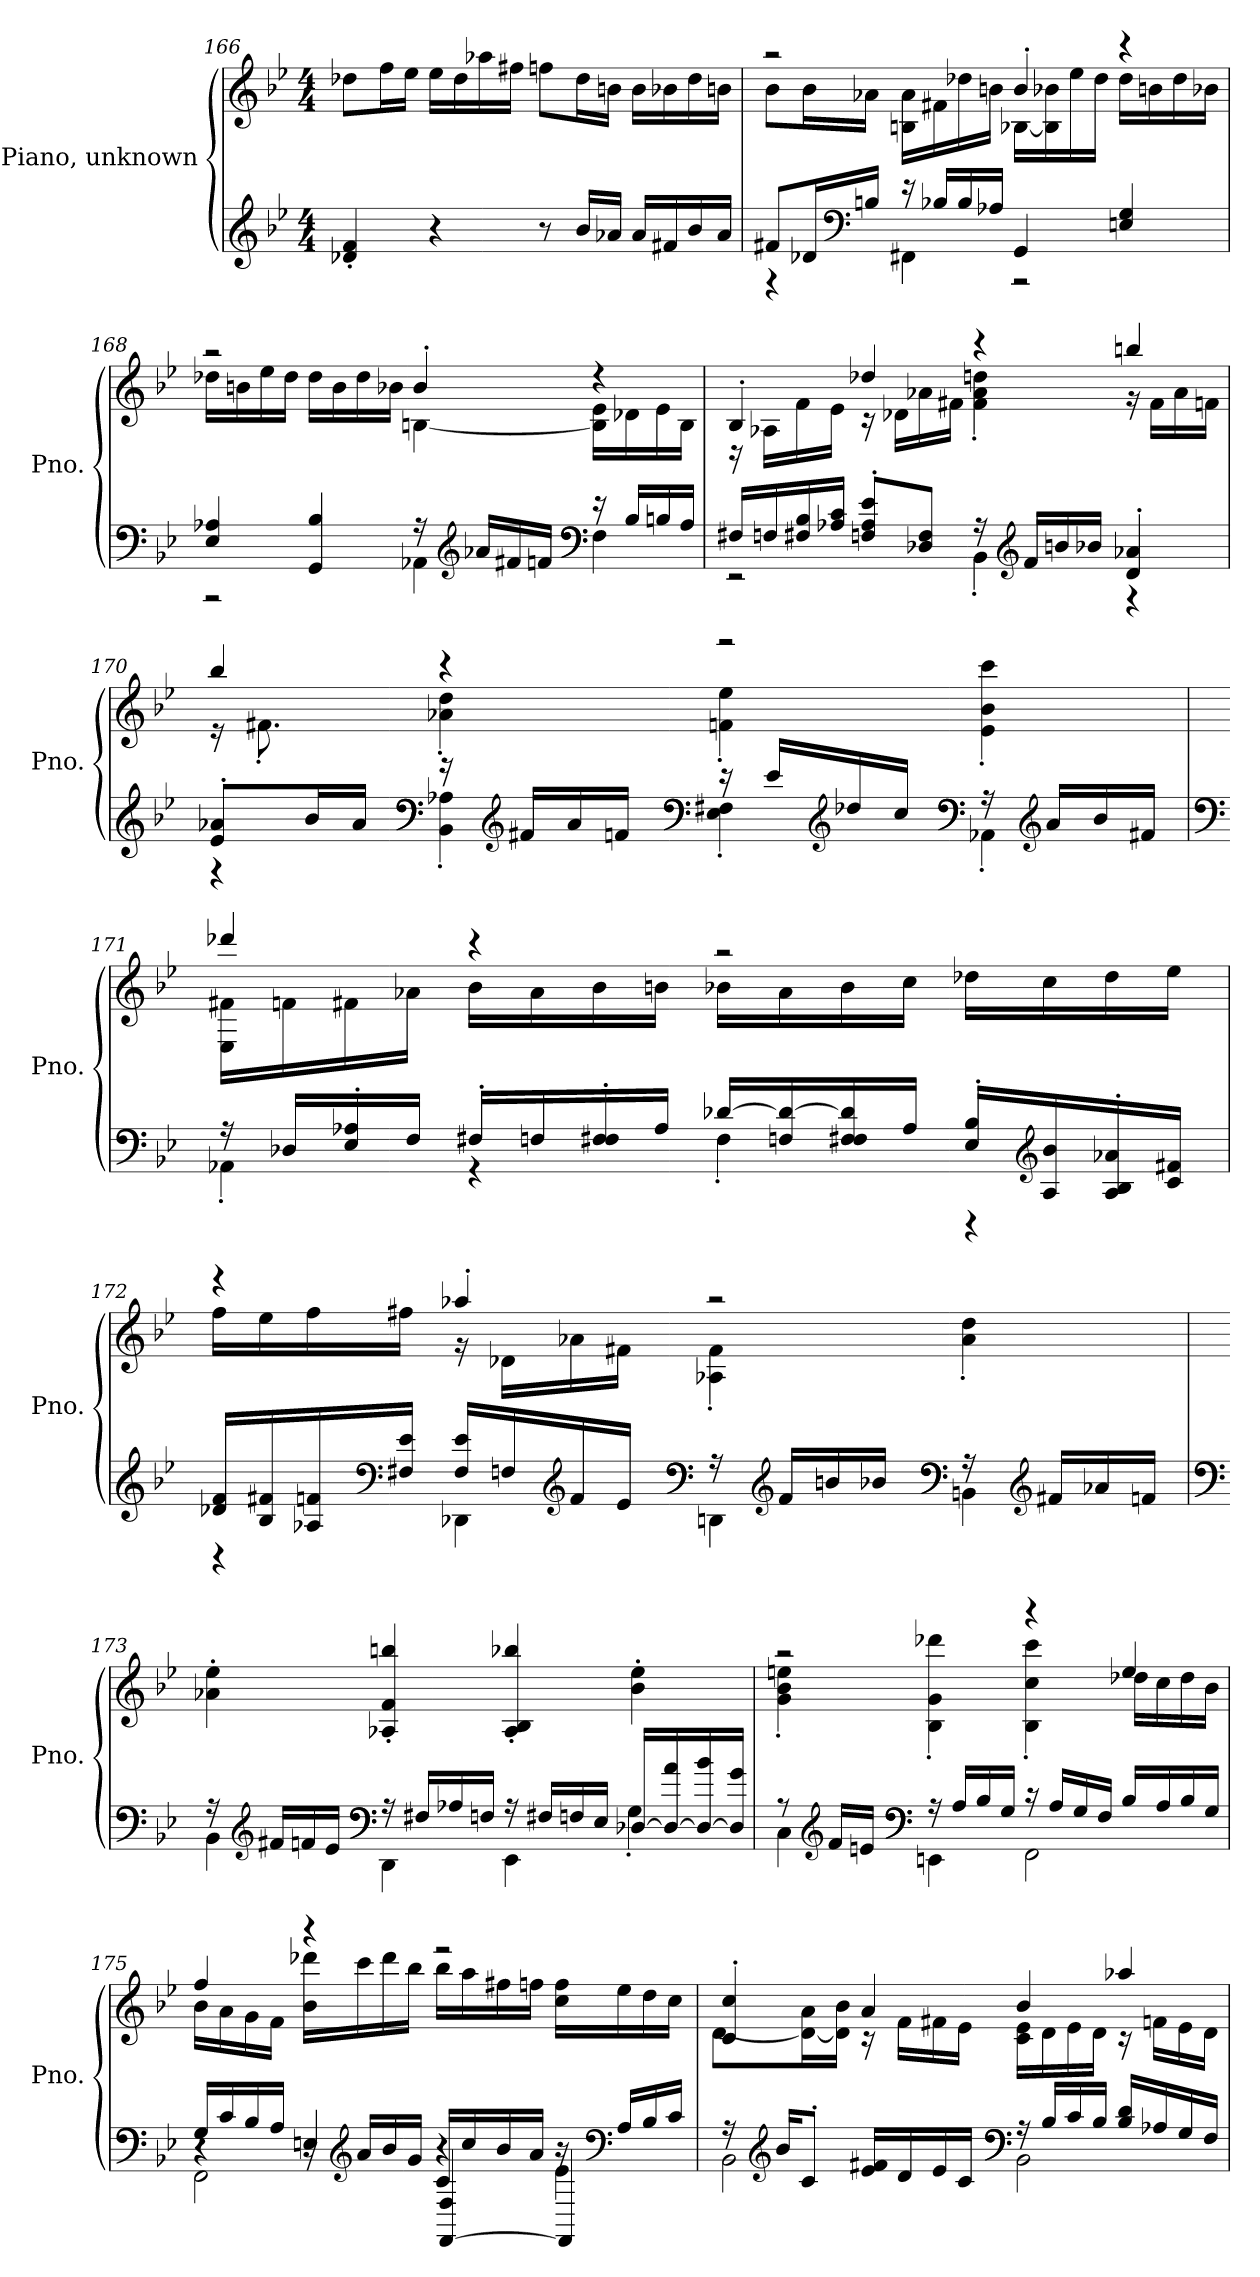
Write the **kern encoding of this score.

**kern	**kern
*part1	*part1
*staff2	*staff1
*I"Piano, unknown	*
*I'Pno.	*
!!LO:LB:g=z
*clefG2	*clefG2
*k[b-e-]	*k[b-e-]
*M4/4	*M4/4
=166	=166
4d-X/' 4f/'	8dd-X\L
.	16ff\L
.	16ee-\JJ
4r	16ee-\LL
.	16dd-\
.	16aa-X\
.	16ff#X\JJ
8r	8ffn\L
16b-/LL	16dd-\L
16a-X/JJ	16bn\JJ
16a-/LL	16b\LL
16f#X/	16b-X\
16b-/	16dd-\
16a-/JJ	16bn\JJ
=167	=167
*^	*^
8f#X/L	4r	2r	8b-\L
16d-X/L	.	.	16b-\L
*clefF4	*	*	*
16Bn/JJ	.	.	16a-X\JJ
16r	4FF#X\	.	16Bn\ 16a-\LL
16B-X/LL	.	.	16f#X\
16B-/	.	.	16dd-X\
16A-X/JJ	.	.	16bn\JJ
4GG/	2r	4b'/	[16B-X\LL
.	.	.	16B-\] 16b-X\
.	.	.	16ee-\
.	.	.	16dd-\JJ
4En/ 4G/	.	4r	16dd-\LL
.	.	.	16bn\
.	.	.	16dd-\
.	.	.	16b-X\JJ
!!LO:PB:g=z	!!
=168	=168	=168	=168
4E-/ 4A-X/	2r	2r	16dd-X\LL
.	.	.	16bn\
.	.	.	16ee-\
.	.	.	16dd-\JJ
4GG/ 4B-/	.	.	16dd-\LL
.	.	.	16b\
.	.	.	16dd-\
.	.	.	16b-X\JJ
16r	4AA-X\	4b-'/	[4Bn\
*clefG2	*	*	*
16a-X/LL	.	.	.
16f#X/	.	.	.
16fn/JJ	.	.	.
*clefF4	*	*	*
16r	4F\	4r	16B\] 16e-\LL
16B-/LL	.	.	16d-X\
16Bn/	.	.	16e-\
16A-/JJ	.	.	16B\JJ
!!LO:LB:g=z	!!
=169	=169	=169	=169
16F#X/LL	2r	4B-'/	16r
16Fn/	.	.	16A-X\LL
16F#X/ 16B-/	.	.	16f\
16A-X/ 16c/JJ	.	.	16e-\JJ
8Fn/' 8A-/' 8e-/'L	.	4dd-X/	16r
.	.	.	16d-X\LL
8D-X/ 8F/J	.	.	16a-X\
.	.	.	16f#X\JJ
16r	4BB-'\	4r	4f#\' 4a-\' 4ddn\'
*clefG2	*	*	*
16f/LL	.	.	.
16bn/	.	.	.
16b-X/JJ	.	.	.
4d/' 4a-X/'	4r	4bbn/	16r
.	.	.	16f#\LL
.	.	.	16a-\
.	.	.	16fn\JJ
!!LO:LB:g=z	!!
=170	=170	=170	=170
8e-/' 8a-X/'L	4r	4bb-/	16r
.	.	.	8.f#X'\
16b-/L	.	.	.
16a-/JJ	.	.	.
*clefF4	*	*	*
16r	4BB-\' 4A-X\'	4r	4a-X\' 4dd\'
*clefG2	*	*	*
16f#X/LL	.	.	.
16a-/	.	.	.
16fn/JJ	.	.	.
*clefF4	*	*	*
16r	4E-\' 4F#X\'	2r	4fn\' 4ee-\'
16e-/LL	.	.	.
*clefG2	*	*	*
16dd-X/	.	.	.
16cc/JJ	.	.	.
*clefF4	*	*	*
16r	4AA-X'\	.	4e-\' 4b-\' 4ccc\'
*clefG2	*	*	*
16a-/LL	.	.	.
16b-/	.	.	.
16f#X/JJ	.	.	.
!!LO:LB:g=z	!!
=171	=171	=171	=171
*clefF4	*	*	*
16r	4AA-X'\	4ddd-X/	16E-\ 16f#X\LL
16D-X/LL	.	.	16fn\
16E-/' 16A-X/'	.	.	16f#X\
16F/JJ	.	.	16a-X\JJ
16F#X'/LL	4r	4r	16b-\LL
16Fn/	.	.	16a-\
16F/' 16F#X/'	.	.	16b-\
16A-/JJ	.	.	16bn\JJ
[16d-X/LL	4F#'\	2r	16b-X\LL
16Fn/ 16d-/_	.	.	16a-\
16F/ 16F#X/ 16d-/]	.	.	16b-\
16A-/JJ	.	.	16cc\JJ
16E-/' 16B-/'LL	4r	.	16dd-X\LL
*clefG2	*	*	*
16A-/ 16b-/	.	.	16cc\
16A-/' 16B-/' 16a-X/'	.	.	16dd-\
16c/ 16f#X/JJ	.	.	16ee-\JJ
!!LO:LB:g=z	!!
=172	=172	=172	=172
16d-X/ 16f/LL	4r	4r	16ff\LL
16B-/ 16f#X/	.	.	16ee-\
16A-X/ 16fn/	.	.	16ff\
*clefF4	*	*	*
16F#X/ 16e-/JJ	.	.	16ff#X\JJ
16F#/ 16e-/LL	4DD-X\	4aa-X'/	16r
16Fn/	.	.	16d-X\LL
*clefG2	*	*	*
16f/	.	.	16a-X\
16e-/JJ	.	.	16f#X\JJ
*clefF4	*	*	*
16r	4DDn\	2r	4A-X\' 4f#\'
*clefG2	*	*	*
16f/LL	.	.	.
16bn/	.	.	.
16b-X/JJ	.	.	.
*clefF4	*	*	*
16r	4BBn\	.	4a-\' 4dd\'
*clefG2	*	*	*
16f#X/LL	.	.	.
16a-X/	.	.	.
16fn/JJ	.	.	.
*	*	*v	*v
!!LO:LB:g=z
=173	=173	=173
*clefF4	*	*
16r	4BB-\	4a-X\' 4ee-\'
*clefG2	*	*
16f#X/LL	.	.
16fn/	.	.
16e-/JJ	.	.
*clefF4	*	*
16r	4DD\	4A-X/' 4f/' 4bbn/'
16F#X/LL	.	.
16A-X/	.	.
16Fn/JJ	.	.
16r	4EE-\	4A-/' 4B-/' 4bb-X/'
16F#X/LL	.	.
16Fn/	.	.
16E-/JJ	.	.
[16D-X/LL	4G'\	4b-\' 4ee-\'
16D-/_ 16a/	.	.
16D-/_ 16b-/	.	.
16D-/] 16g/JJ	.	.
!!LO:PB:g=z
=174	=174	=174
*	*	*^
8r	4C\	2r	4g\' 4b-\' 4een\'
*clefG2	*	*	*
16f/LL	.	.	.
16en/JJ	.	.	.
*clefF4	*	*	*
16r	4EEn\	.	4B-\' 4g\' 4ddd-X\'
16A/LL	.	.	.
16B-/	.	.	.
16G/JJ	.	.	.
16r	2FF\	4r	4B-\' 4cc\' 4ccc\'
16A/LL	.	.	.
16G/	.	.	.
16F/JJ	.	.	.
16B-/LL	.	4ee/	16dd-X\LL
16A/	.	.	16cc\
16B-/	.	.	16dd-\
16G/JJ	.	.	16b-\JJ
=175	=175	=175	=175
*	*^	*	*
16G/LL	2FF\	4r	4ff/	16b-\LL
16c/	.	.	.	16a\
16B-/	.	.	.	16g\
16A/JJ	.	.	.	16f\JJ
16r	.	4En/	4r	16b-\ 16ddd-X\LL
*clefG2	*	*	*	*
16a/LL	.	.	.	16ccc\
16b-/	.	.	.	16ddd-\
16g/JJ	.	.	.	16bb-\JJ
16c/LL	4r	[4FF/ 4F/	2r	16bb-\LL
16cc/	.	.	.	16aa\
16b-/	.	.	.	16ff#X\
16a/JJ	.	.	.	16ffn\JJ
16r	4e-\	4FF/]	.	16cc\ 16ff\LL
*clefF4	*	*	*	*
16A/LL	.	.	.	16ee-\
16B-/	.	.	.	16dd\
16c/JJ	.	.	.	16cc\JJ
*	*v	*v	*	*
!!LO:LB:g=z	!!
=176	=176	=176	=176
16r	2BB-\	4c/' 4cc/'	[8d\L
*clefG2	*	*	*
16b-/KL	.	.	.
8c'/J	.	.	16d\_ 16a\L
.	.	.	16d\] 16b-\JJ
16e-/ 16f#X/LL	.	4a/	16r
16d/	.	.	16f\LL
16e-/	.	.	16f#X\
16c/JJ	.	.	16e-\JJ
*clefF4	*	*	*
16r	2BB-\	4b-/	16c\ 16e-\LL
16B-/LL	.	.	16d\
16c/	.	.	16e-\
16B-/JJ	.	.	16d\JJ
16B-/ 16d/LL	.	4aa-X/	16r
16A-X/	.	.	16fn\LL
16G/	.	.	16e-\
16F/JJ	.	.	16d\JJ
*v	*v	*	*
*	*v	*v
=	=
*-	*-
